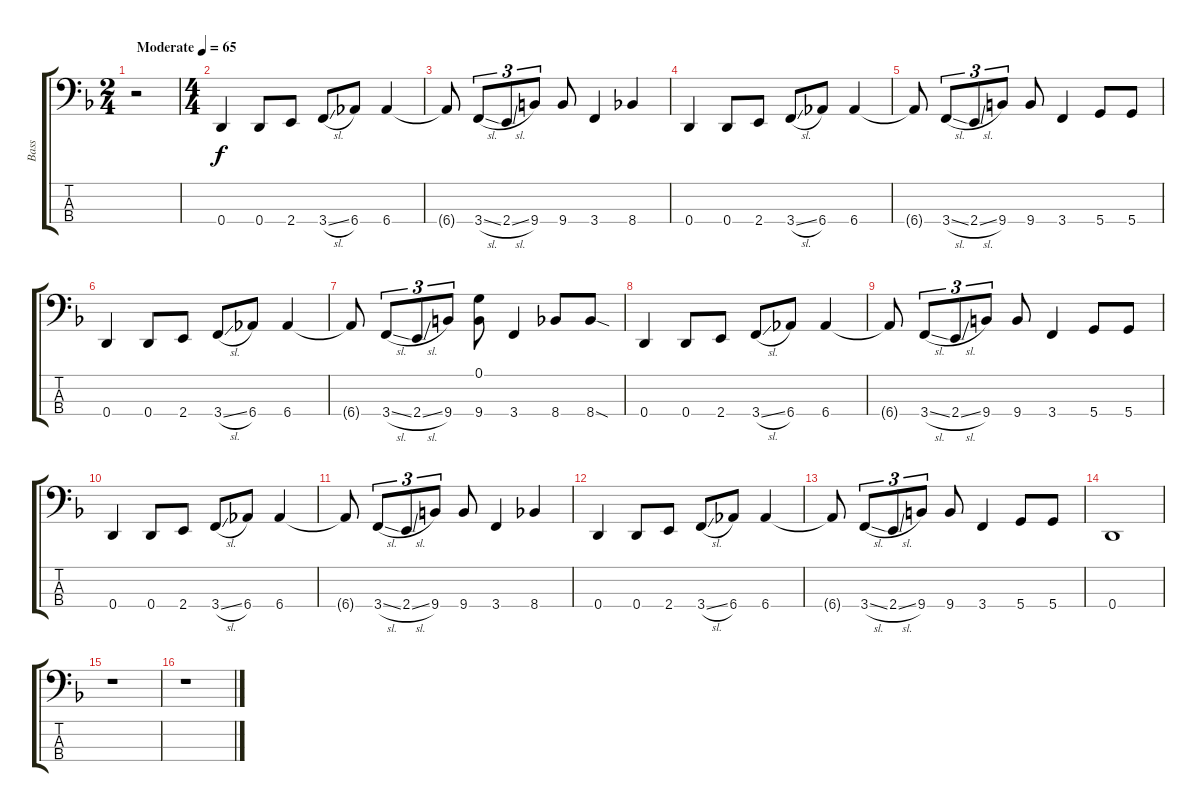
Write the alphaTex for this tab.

\track ("Bass" "Bass") {instrument electricbassfinger}
\staff {score tabs}
\tuning (G2 D2 A1 D1) {hide}
\ts (2 4)
\tempo (65 "Moderate")
\clef f4
\ks f
r.2{dy f instrument electricbassfinger} |
\ts (4 4)
0.4.4 0.4.8 2.4.8 3.4{sl}.8 6.4.8 6.4.4 |
6.4{t}.8 3.4{sl}.8{tu (3 2)} 2.4{sl}.8{tu (3 2)} 9.4.8{tu (3 2)} 9.4.8 3.4.4 8.4.4 |
0.4.4 0.4.8 2.4.8 3.4{sl}.8 6.4.8 6.4.4 |
6.4{t}.8 3.4{sl}.8{tu (3 2)} 2.4{sl}.8{tu (3 2)} 9.4.8{tu (3 2)} 9.4.8 3.4.4 5.4.8 5.4.8 |
0.4.4 0.4.8 2.4.8 3.4{sl}.8 6.4.8 6.4.4 |
6.4{t}.8 3.4{sl}.8{tu (3 2)} 2.4{sl}.8{tu (3 2)} 9.4.8{tu (3 2)} (0.1 9.4).8 3.4.4 8.4.8 8.4{sod}.8 |
0.4.4 0.4.8 2.4.8 3.4{sl}.8 6.4.8 6.4.4 |
6.4{t}.8 3.4{sl}.8{tu (3 2)} 2.4{sl}.8{tu (3 2)} 9.4.8{tu (3 2)} 9.4.8 3.4.4 5.4.8 5.4.8 |
0.4.4 0.4.8 2.4.8 3.4{sl}.8 6.4.8 6.4.4 |
6.4{t}.8 3.4{sl}.8{tu (3 2)} 2.4{sl}.8{tu (3 2)} 9.4.8{tu (3 2)} 9.4.8 3.4.4 8.4.4 |
0.4.4 0.4.8 2.4.8 3.4{sl}.8 6.4.8 6.4.4 |
6.4{t}.8 3.4{sl}.8{tu (3 2)} 2.4{sl}.8{tu (3 2)} 9.4.8{tu (3 2)} 9.4.8 3.4.4 5.4.8 5.4.8 |
0.4.1 |
r.1 |
r.1
